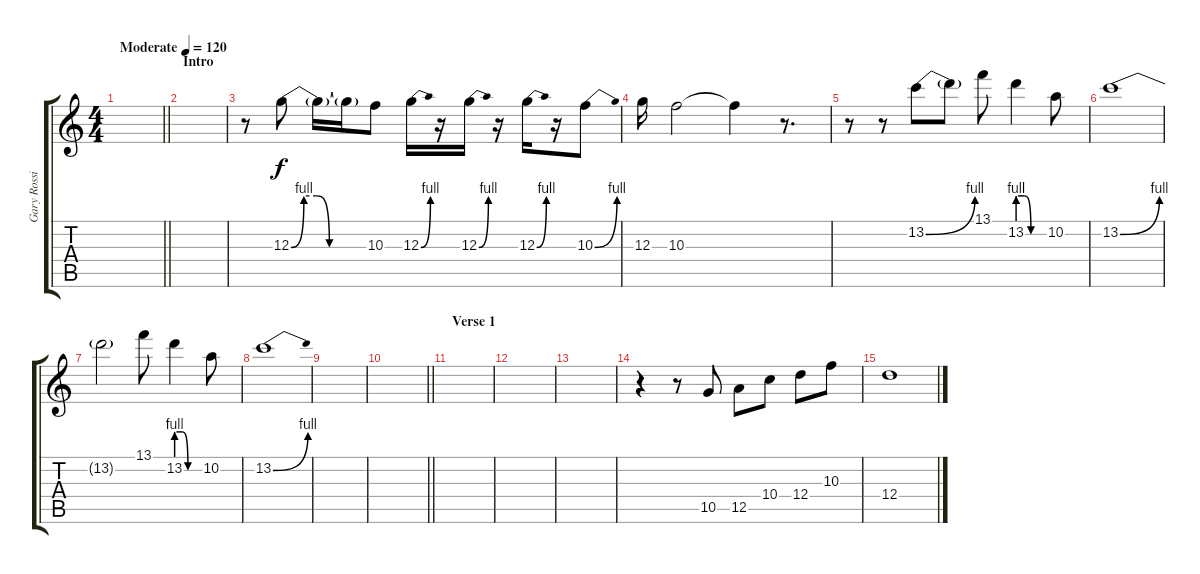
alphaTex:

\track ("Gary Rossingtron (Solos)" "Gary Rossi") {instrument overdrivenguitar}
\staff {score tabs}
\tuning (E4 B3 G3 D3 A2 E2) {hide}
\ts (4 4)
\tempo (120 "Moderate")
\clef g2
\barLineRight lightlight
\ks c
|
\section ("" "Intro")
|
r.8 12.3{be (custom 0 0 10 4 20 4 30 0 60 0)}.8 12.3{t}.16 12.3{t}.16 10.3.8 12.3{be (bend 0 0 60 4)}.16 r.16 12.3{be (bend 0 0 60 4)}.16 r.16 12.3{be (bend 0 0 60 4)}.16 r.16 10.3{be (bend 0 0 60 4)}.8 |
12.3.16 10.3.2 10.3{t}.4 r.8{d} |
r.8 r.8 13.2{be (bend 0 0 60 4)}.8 13.2{t}.8 13.1.8 13.2{be (custom 0 4 15 4 30 0 60 0)}.4 10.2.8 |
13.2{be (bend 0 0 60 4)}.1 |
13.2{t}.2 13.1.8 13.2{be (custom 0 4 15 4 30 0 60 0)}.4 10.2.8 |
13.2{be (bend 0 0 60 4)}.1 |
|
\barLineRight lightlight
|
\section ("" "Verse 1")
|
|
|
r.4 r.8 10.5.8 12.5.8 10.4.8 12.4.8 10.3.8 |
12.4.1
